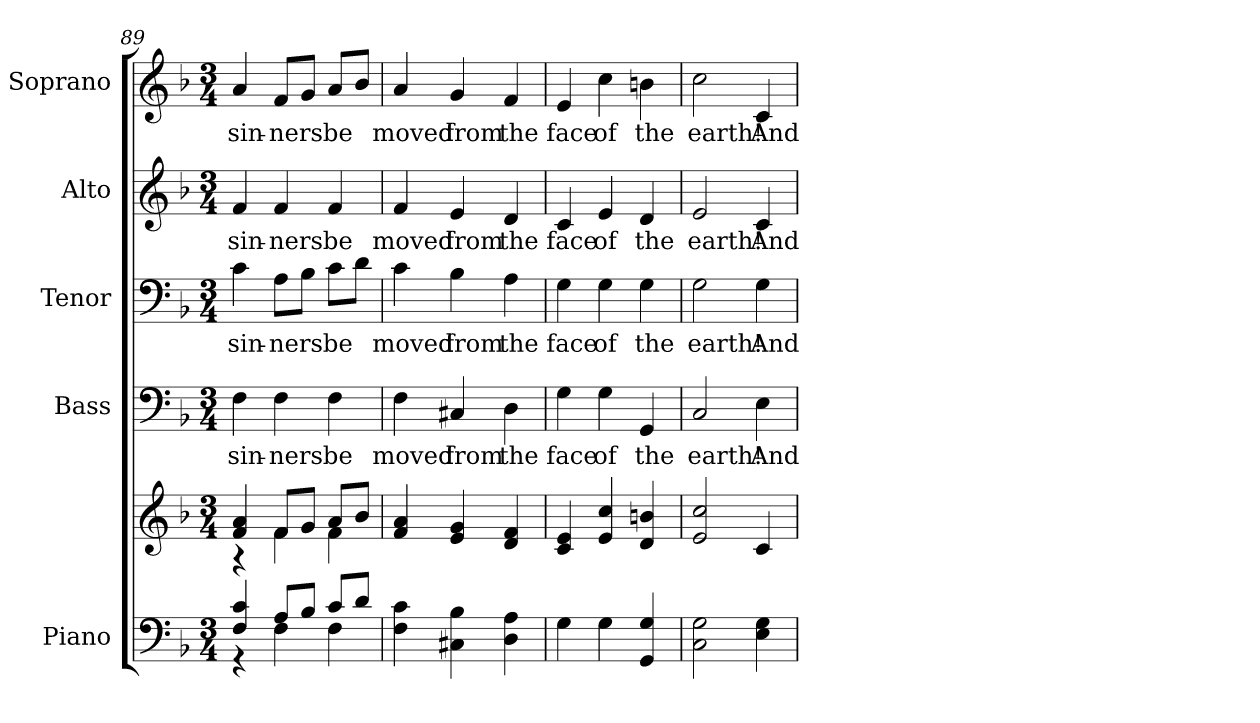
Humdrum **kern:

**kern	**kern	**kern	**text	**kern	**text	**kern	**text	**kern	**text
*part5	*part5	*part4	*part4	*part3	*part3	*part2	*part2	*part1	*part1
*staff6	*staff5	*staff4	*staff4	*staff3	*staff3	*staff2	*staff2	*staff1	*staff1
*I"Piano	*	*I"Bass	*	*I"Tenor	*	*I"Alto	*	*I"Soprano	*
*I'Pno.	*	*I'B.	*	*I'T.	*	*I'A.	*	*I'S.	*
*clefF4	*clefG2	*clefF4	*	*clefF4	*	*clefG2	*	*clefG2	*
*k[b-]	*k[b-]	*k[b-]	*	*k[b-]	*	*k[b-]	*	*k[b-]	*
*F:	*F:	*F:	*	*F:	*	*F:	*	*F:	*
*M3/4	*M3/4	*M3/4	*	*M3/4	*	*M3/4	*	*M3/4	*
=89	=89	=89	=89	=89	=89	=89	=89	=89	=89
*^	*^	*	*	*	*	*	*	*	*
!	!	!	!	!	!LO:LY:b:color=#000000	!	!	!	!	!	!
!	!	!	!	!	!	!	!LO:LY:b:color=#000000	!	!	!	!
!	!	!	!	!	!	!	!	!	!LO:LY:b:color=#000000	!	!
!	!	!	!	!	!	!	!	!	!	!	!LO:LY:b:color=#000000
4Fi/ 4ci	4r	4fi/ 4ai	4r	4Fi\	sin-	4ci\	sin-	4fi/	sin-	4ai/	sin-
!	!	!	!	!	!LO:LY:b:color=#000000	!	!	!	!	!	!
!	!	!	!	!	!	!	!LO:LY:b:color=#000000	!	!	!	!
!	!	!	!	!	!	!	!	!	!LO:LY:b:color=#000000	!	!
!	!	!	!	!	!	!	!	!	!	!	!LO:LY:b:color=#000000
8Ai/L	4Fi\	8fi/L	4fi\	4Fi\	-ners	8Ai\L	-ners	4fi/	-ners	8fi/L	-ners
8B-i/J	.	8gi/J	.	.	.	8B-i\J	.	.	.	8gi/J	.
!	!	!	!	!	!LO:LY:b:color=#000000	!	!	!	!	!	!
!	!	!	!	!	!	!	!LO:LY:b:color=#000000	!	!	!	!
!	!	!	!	!	!	!	!	!	!LO:LY:b:color=#000000	!	!
!	!	!	!	!	!	!	!	!	!	!	!LO:LY:b:color=#000000
8ci/L	4Fi\	8ai/L	4fi\	4Fi\	be	8ci\L	be	4fi/	be	8ai/L	be
8di/J	.	8b-i/J	.	.	.	8di\J	.	.	.	8b-i/J	.
*v	*v	*	*	*	*	*	*	*	*	*	*
*	*v	*v	*	*	*	*	*	*	*	*
!!LO:LB:g=z
=90	=90	=90	=90	=90	=90	=90	=90	=90	=90
!	!	!	!LO:LY:b:color=#000000	!	!	!	!	!	!
!	!	!	!	!	!LO:LY:b:color=#000000	!	!	!	!
!	!	!	!	!	!	!	!LO:LY:b:color=#000000	!	!
!	!	!	!	!	!	!	!	!	!LO:LY:b:color=#000000
4Fi\ 4ci	4fi/ 4ai	4Fi\	moved	4ci\	moved	4fi/	moved	4ai/	moved
!	!	!	!LO:LY:b:color=#000000	!	!	!	!	!	!
!	!	!	!	!	!LO:LY:b:color=#000000	!	!	!	!
!	!	!	!	!	!	!	!LO:LY:b:color=#000000	!	!
!	!	!	!	!	!	!	!	!	!LO:LY:b:color=#000000
4C#Xi\ 4B-i	4ei/ 4gi	4C#Xi/	from	4B-i\	from	4ei/	from	4gi/	from
!	!	!	!LO:LY:b:color=#000000	!	!	!	!	!	!
!	!	!	!	!	!LO:LY:b:color=#000000	!	!	!	!
!	!	!	!	!	!	!	!LO:LY:b:color=#000000	!	!
!	!	!	!	!	!	!	!	!	!LO:LY:b:color=#000000
4Di\ 4Ai	4di/ 4fi	4Di\	the	4Ai\	the	4di/	the	4fi/	the
=91	=91	=91	=91	=91	=91	=91	=91	=91	=91
!	!	!	!LO:LY:b:color=#000000	!	!	!	!	!	!
!	!	!	!	!	!LO:LY:b:color=#000000	!	!	!	!
!	!	!	!	!	!	!	!LO:LY:b:color=#000000	!	!
!	!	!	!	!	!	!	!	!	!LO:LY:b:color=#000000
4Gi\	4ci/ 4ei	4Gi\	face	4Gi\	face	4ci/	face	4ei/	face
!	!	!	!LO:LY:b:color=#000000	!	!	!	!	!	!
!	!	!	!	!	!LO:LY:b:color=#000000	!	!	!	!
!	!	!	!	!	!	!	!LO:LY:b:color=#000000	!	!
!	!	!	!	!	!	!	!	!	!LO:LY:b:color=#000000
4Gi\	4ei/ 4cci	4Gi\	of	4Gi\	of	4ei/	of	4cci\	of
!	!	!	!LO:LY:b:color=#000000	!	!	!	!	!	!
!	!	!	!	!	!LO:LY:b:color=#000000	!	!	!	!
!	!	!	!	!	!	!	!LO:LY:b:color=#000000	!	!
!	!	!	!	!	!	!	!	!	!LO:LY:b:color=#000000
4GGi/ 4Gi	4di/ 4bni	4GGi/	the	4Gi\	the	4di/	the	4bni\	the
=92	=92	=92	=92	=92	=92	=92	=92	=92	=92
!	!	!	!LO:LY:b:color=#000000	!	!	!	!	!	!
!	!	!	!	!	!LO:LY:b:color=#000000	!	!	!	!
!	!	!	!	!	!	!	!LO:LY:b:color=#000000	!	!
!	!	!	!	!	!	!	!	!	!LO:LY:b:color=#000000
2Ci\ 2Gi	2ei/ 2cci	2Ci/	earth!	2Gi\	earth!	2ei/	earth!	2cci\	earth!
!	!	!	!LO:LY:b:color=#000000	!	!	!	!	!	!
!	!	!	!	!	!LO:LY:b:color=#000000	!	!	!	!
!	!	!	!	!	!	!	!LO:LY:b:color=#000000	!	!
!	!	!	!	!	!	!	!	!	!LO:LY:b:color=#000000
4Ei\ 4Gi	4ci/	4Ei\	And	4Gi\	And	4ci/	And	4ci/	And
=	=	=	=	=	=	=	=	=	=
*-	*-	*-	*-	*-	*-	*-	*-	*-	*-
